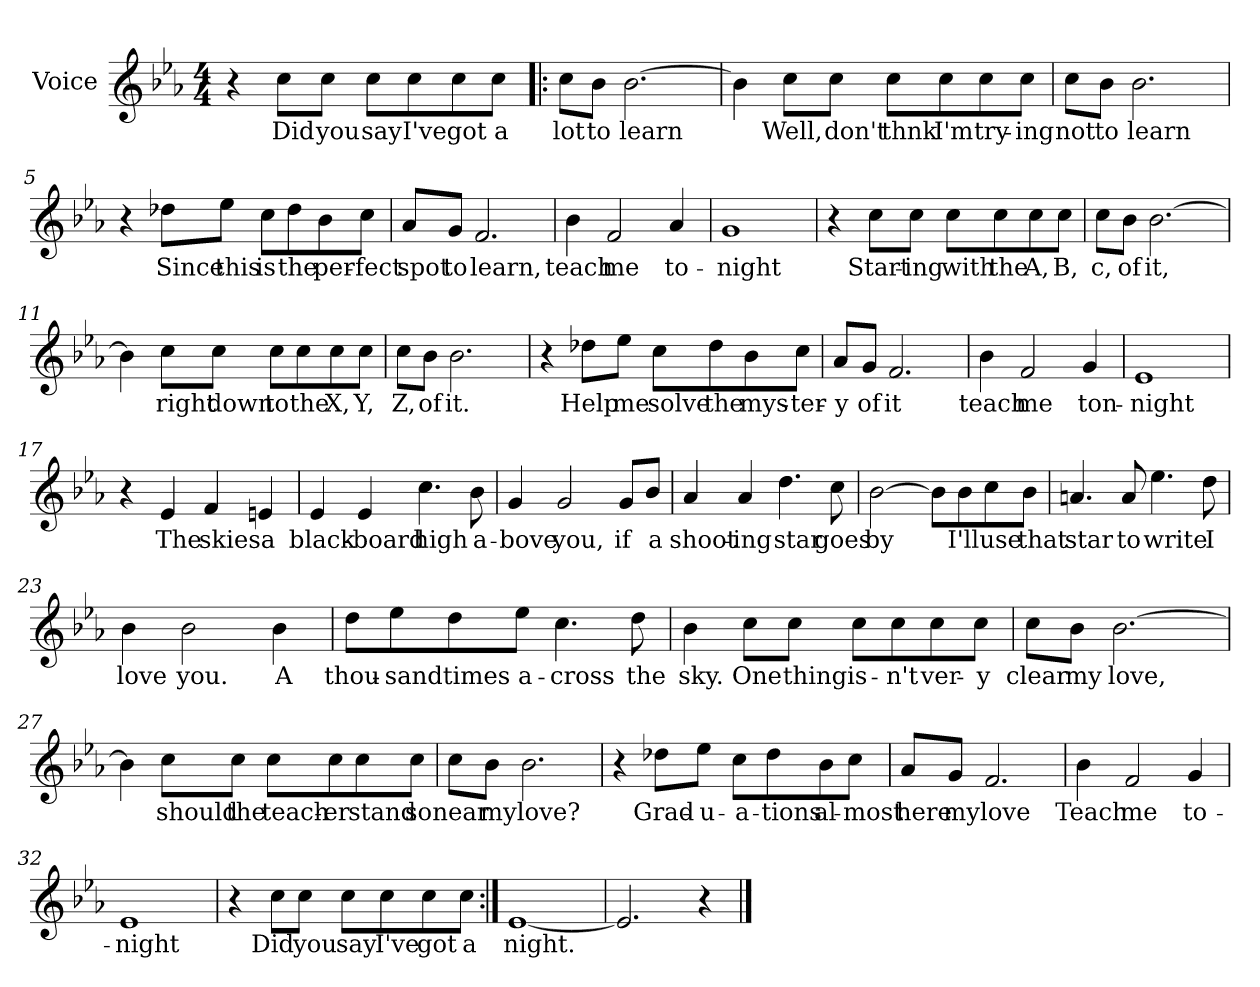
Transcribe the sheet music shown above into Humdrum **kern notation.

**kern	**text
*part1	*part1
*staff1	*staff1
*I"Voice	*
*clefG2	*
*k[b-e-a-]	*
*E-:	*
*M4/4	*
=1	=1
4r	.
8cc\L	Did
8cc\J	you
8cc\L	say
8cc\	I've
8cc\	got
8cc\J	a
=2!|:	=2!|:
8cc\L	lot
8b-\J	to
[2.b-\	learn
=3	=3
4b-\]	.
8cc\L	Well,
8cc\J	don't
8cc\L	thnk
8cc\	I'm
8cc\	try-
8cc\J	-ing
=4	=4
8cc\L	not
8b-\J	to
2.b-\	learn
!!LO:LB:g=z
=5	=5
4r	.
8dd-X\L	Since
8ee-\J	this
8cc\L	is
8dd-\	the
8b-\	per-
8cc\J	-fect
=6	=6
8a-/L	spot
8g/J	to
2.f/	learn,
=7	=7
4b-\	teach
2f/	me
4a-/	to-
=8	=8
1g	-night
=9	=9
4r	.
8cc\L	Start-
8cc\J	-ing
8cc\L	with
8cc\	the
8cc\	A,
8cc\J	B,
!!LO:LB:g=z
=10	=10
8cc\L	c,
8b-\J	of
[2.b-\	it,
=11	=11
4b-\]	.
8cc\L	right
8cc\J	down
8cc\L	to
8cc\	the
8cc\	X,
8cc\J	Y,
=12	=12
8cc\L	Z,
8b-\J	of
2.b-\	it.
=13	=13
4r	.
8dd-X\L	Help
8ee-\J	me
8cc\L	solve
8dd-\	the
8b-\	mys-
8cc\J	ter-
=14	=14
8a-/L	-y
8g/J	of
2.f/	it
!!LO:LB:g=z
=15	=15
4b-\	teach
2f/	me
4g/	ton-
=16	=16
1e-	-night
=17	=17
4r	.
4e-/	The
4f/	skies
4en/	a
=18	=18
4e-/	black-
4e-/	board
4.cc\	high
8b-\	a-
=19	=19
4g/	-bove
2g/	you,
8g/L	if
8b-/J	a
!!LO:LB:g=z
=20	=20
4a-/	shoot-
4a-/	-ing
4.dd\	star
8cc\	goes
=21	=21
[2b-\	by
8b-\L]	.
8b-\	I'll
8cc\	use
8b-\J	that
=22	=22
4.an/	star
8a/	to
4.ee-\	write
8dd\	I
=23	=23
4b-\	love
2b-\	you.
4b-\	A
!!LO:LB:g=z
=24	=24
8dd\L	thou-
8ee-\	-sand
8dd\	times
8ee-\J	a-
4.cc\	-cross
8dd\	the
=25	=25
4b-\	sky.
8cc\L	One
8cc\J	thing
8cc\L	is-
8cc\	-n't
8cc\	ver-
8cc\J	-y
=26	=26
8cc\L	clear
8b-\J	my
[2.b-\	love,
!!LO:LB:g=z
=27	=27
4b-\]	.
8cc\L	should
8cc\J	the
8cc\L	teach-
8cc\	-er
8cc\	stand
8cc\J	so
=28	=28
8cc\L	near
8b-\J	my
2.b-\	love?
=29	=29
4r	.
8dd-X\L	Grad-
8ee-\J	-u-
8cc\L	-a-
8dd-\	-tions
8b-\	al-
8cc\J	-most
=30	=30
8a-/L	here
8g/J	my
2.f/	love
!!LO:LB:g=z
=31	=31
4b-\	Teach
2f/	me
4g/	to-
=32	=32
1e-	-night
=33	=33
4r	.
8cc\L	Did
8cc\J	you
8cc\L	say
8cc\	I've
8cc\	got
8cc\J	a
=34:|!	=34:|!
[1e-	night.
=35	=35
2.e-/]	.
4r	.
==	==
*-	*-
